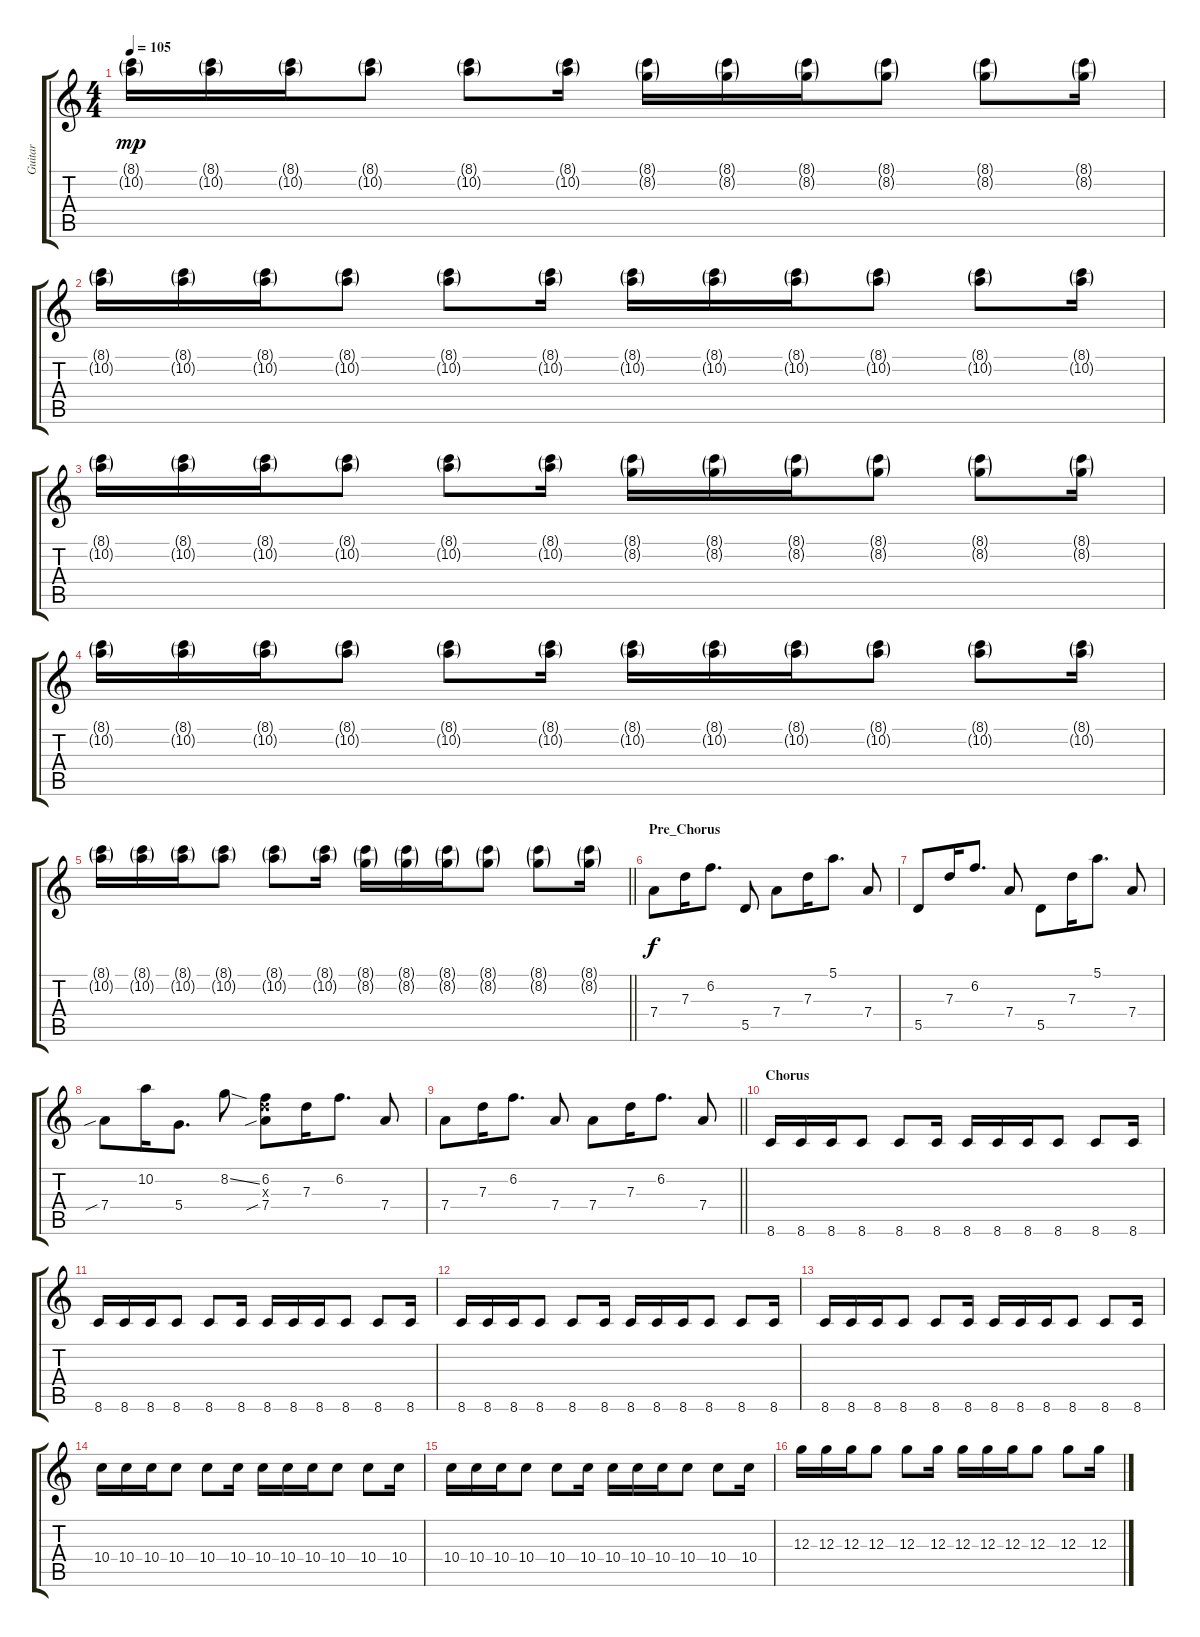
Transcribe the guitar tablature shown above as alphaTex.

\track ("Guitar" "Guitar") {instrument electricguitarjazz}
\staff {score tabs}
\tuning (E4 B3 G3 D3 A2 E2) {hide}
\ts (4 4)
\tempo 105
\clef g2
\ks c
(8.1{g} 10.2{g}).16{dy mp} (8.1{g} 10.2{g}).16 (8.1{g} 10.2{g}).16 (8.1{g} 10.2{g}).8 (8.1{g} 10.2{g}).8 (8.1{g} 10.2{g}).16 (8.1{g} 8.2{g}).16 (8.1{g} 8.2{g}).16 (8.1{g} 8.2{g}).16 (8.1{g} 8.2{g}).8 (8.1{g} 8.2{g}).8 (8.1{g} 8.2{g}).16 |
(8.1{g} 10.2{g}).16 (8.1{g} 10.2{g}).16 (8.1{g} 10.2{g}).16 (8.1{g} 10.2{g}).8 (8.1{g} 10.2{g}).8 (8.1{g} 10.2{g}).16 (8.1{g} 10.2{g}).16 (8.1{g} 10.2{g}).16 (8.1{g} 10.2{g}).16 (8.1{g} 10.2{g}).8 (8.1{g} 10.2{g}).8 (8.1{g} 10.2{g}).16 |
(8.1{g} 10.2{g}).16 (8.1{g} 10.2{g}).16 (8.1{g} 10.2{g}).16 (8.1{g} 10.2{g}).8 (8.1{g} 10.2{g}).8 (8.1{g} 10.2{g}).16 (8.1{g} 8.2{g}).16 (8.1{g} 8.2{g}).16 (8.1{g} 8.2{g}).16 (8.1{g} 8.2{g}).8 (8.1{g} 8.2{g}).8 (8.1{g} 8.2{g}).16 |
(8.1{g} 10.2{g}).16 (8.1{g} 10.2{g}).16 (8.1{g} 10.2{g}).16 (8.1{g} 10.2{g}).8 (8.1{g} 10.2{g}).8 (8.1{g} 10.2{g}).16 (8.1{g} 10.2{g}).16 (8.1{g} 10.2{g}).16 (8.1{g} 10.2{g}).16 (8.1{g} 10.2{g}).8 (8.1{g} 10.2{g}).8 (8.1{g} 10.2{g}).16 |
\barLineRight lightlight
(8.1{g} 10.2{g}).16 (8.1{g} 10.2{g}).16 (8.1{g} 10.2{g}).16 (8.1{g} 10.2{g}).8 (8.1{g} 10.2{g}).8 (8.1{g} 10.2{g}).16 (8.1{g} 8.2{g}).16 (8.1{g} 8.2{g}).16 (8.1{g} 8.2{g}).16 (8.1{g} 8.2{g}).8 (8.1{g} 8.2{g}).8 (8.1{g} 8.2{g}).16 |
\section ("" "Pre_Chorus")
7.4.8{dy f} 7.3.16 6.2.8{d} 5.5.8 7.4.8 7.3.16 5.1.8{d} 7.4.8 |
5.5.8 7.3.16 6.2.8{d} 7.4.8 5.5.8 7.3.16 5.1.8{d} 7.4.8 |
7.4{sib}.8 10.2.16 5.4.8{d} 8.2{ss}.8 (6.2 7.3{x} 7.4{sib}).8 7.3.16 6.2.8{d} 7.4.8 |
\barLineRight lightlight
7.4.8 7.3.16 6.2.8{d} 7.4.8 7.4.8 7.3.16 6.2.8{d} 7.4.8 |
\section ("" "Chorus")
8.6.16 8.6.16 8.6.16 8.6.8 8.6.8 8.6.16 8.6.16 8.6.16 8.6.16 8.6.8 8.6.8 8.6.16 |
8.6.16 8.6.16 8.6.16 8.6.8 8.6.8 8.6.16 8.6.16 8.6.16 8.6.16 8.6.8 8.6.8 8.6.16 |
8.6.16 8.6.16 8.6.16 8.6.8 8.6.8 8.6.16 8.6.16 8.6.16 8.6.16 8.6.8 8.6.8 8.6.16 |
8.6.16 8.6.16 8.6.16 8.6.8 8.6.8 8.6.16 8.6.16 8.6.16 8.6.16 8.6.8 8.6.8 8.6.16 |
10.4.16 10.4.16 10.4.16 10.4.8 10.4.8 10.4.16 10.4.16 10.4.16 10.4.16 10.4.8 10.4.8 10.4.16 |
10.4.16 10.4.16 10.4.16 10.4.8 10.4.8 10.4.16 10.4.16 10.4.16 10.4.16 10.4.8 10.4.8 10.4.16 |
12.3.16 12.3.16 12.3.16 12.3.8 12.3.8 12.3.16 12.3.16 12.3.16 12.3.16 12.3.8 12.3.8 12.3.16
